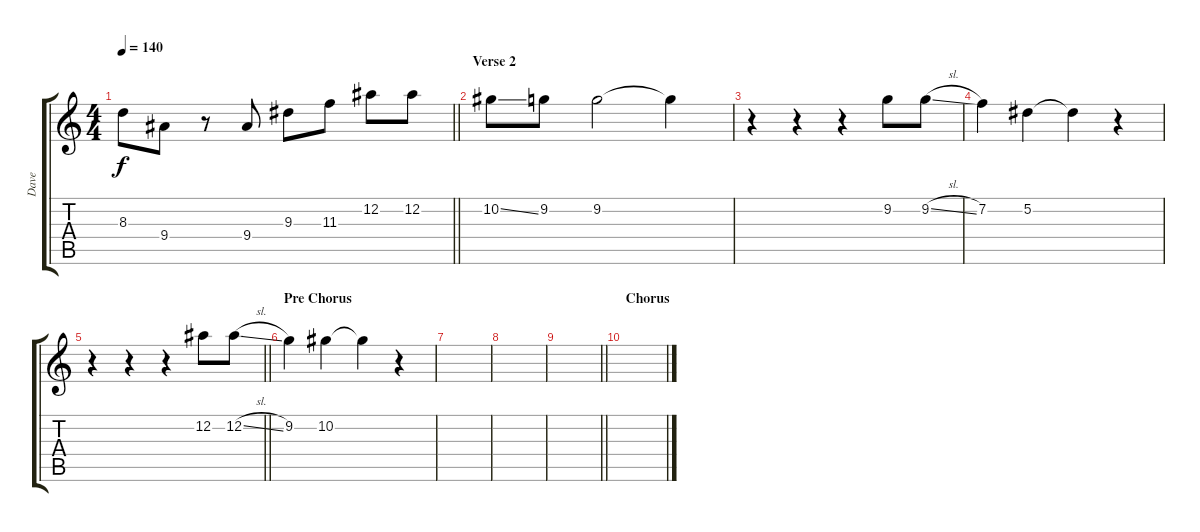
\track ("Dave" "Dave") {instrument overdrivenguitar}
\staff {score tabs}
\tuning (Eb4 Bb3 Gb3 Db3 Ab2 Eb2) {hide}
\ts (4 4)
\tempo 140
\clef g2
\barLineRight lightlight
\ks c
8.3.8{dy f} 9.4.8 r.8 9.4.8 9.3.8 11.3.8 12.2.8 12.2.8 |
\section ("" "Verse 2")
10.2{ss}.8 9.2.8 9.2.2 9.2{t}.4 |
r.4 r.4 r.4 9.2.8 9.2{sl}.8 |
7.2.4 5.2.4 5.2{t}.4 r.4 |
\barLineRight lightlight
r.4 r.4 r.4 12.2.8 12.2{sl}.8 |
\section ("" "Pre Chorus")
9.2.4 10.2.4 10.2{t}.4 r.4 |
|
|
\barLineRight lightlight
|
\section ("" "Chorus")
